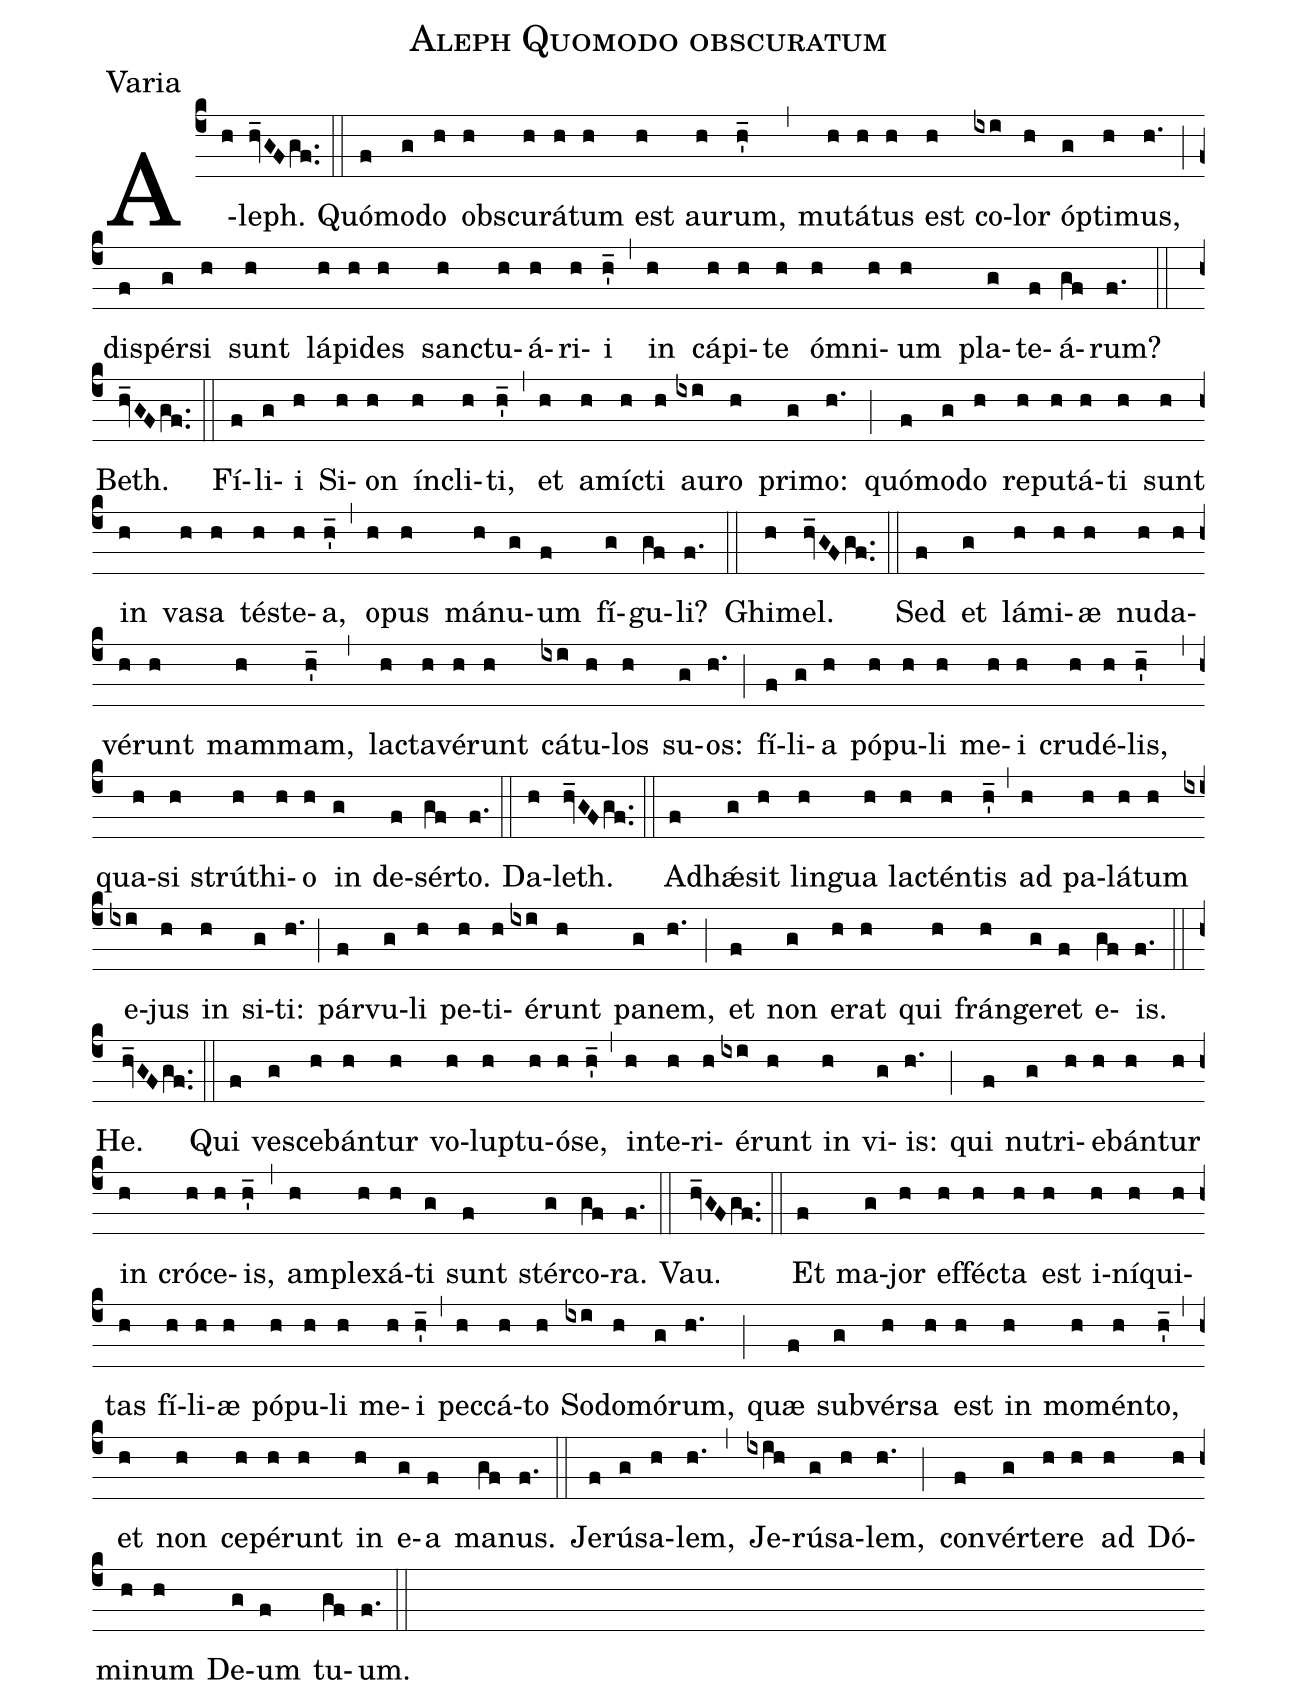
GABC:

name:Aleph Quomodo obscuratum;
office-part:Varia;
%%
(c4) A(h)leph.(hv_GFgf..) (::) Quó(f)mo(g)do(h) ob(h)scu(h)rá(h)tum(h) est(h) au(h)rum,(h'_) (,) mu(h)tá(h)tus(h) est(h) co(ixi)lor(h) óp(g)ti(h)mus,(h.) (;) di(f)spér(g)si(h) sunt(h) lá(h)pi(h)des(h) san(h)ctu(h)á(h)ri(h)i(h'_) (,) in(h) cá(h)pi(h)te(h) óm(h)ni(h)um(h) pla(g)te(f)á(gf)rum?(f.) (::) Beth.(hv_GFgf..) (::) Fí(f)li(g)i(h) Si(h)on(h) ín(h)cli(h)ti,(h'_) (,) et(h) a(h)mí(h)cti(h) au(ixi)ro(h) pri(g)mo:(h.) (;) quó(f)mo(g)do(h) re(h)pu(h)tá(h)ti(h) sunt(h) in(h) va(h)sa(h) té(h)ste(h)a,(h'_) (,) o(h)pus(h) má(h)nu(g)um(f) fí(g)gu(gf)li?(f.) (::) Ghi(h)mel.(hv_GFgf..) (::) Sed(f) et(g) lá(h)mi(h)æ(h) nu(h)da(h)vé(h)runt(h) mam(h)mam,(h'_) (,) la(h)cta(h)vé(h)runt(h) cá(ixi)tu(h)los(h) su(g)os:(h.) (;) fí(f)li(g)a(h) pó(h)pu(h)li(h) me(h)i(h) cru(h)dé(h)lis,(h'_) (,) qua(h)si(h) strú(h)thi(h)o(h) in(g) de(f)sér(gf)to.(f.) (::) Da(h)leth.(hv_GFgf..) (::) A(f)dhǽ(g)sit(h) lin(h)gua(h) la(h)ctén(h)tis(h'_) (,) ad(h) pa(h)lá(h)tum(h) e(ixi)jus(h) in(h) si(g)ti:(h.) (;) pár(f)vu(g)li(h) pe(h)ti(h)é(ixi)runt(h) pa(g)nem,(h.) (;) et(f) non(g) e(h)rat(h) qui(h) frán(h)ge(g)ret(f) e(gf)is.(f.) (::) He.(hv_GFgf..) (::) Qui(f) ve(g)sce(h)bán(h)tur(h) vo(h)lup(h)tu(h)ó(h)se,(h'_) (,) in(h)te(h)ri(h)é(ixi)runt(h) in(h) vi(g)is:(h.) (;) qui(f) nu(g)tri(h)e(h)bán(h)tur(h) in(h) cró(h)ce(h)is,(h'_) (,) am(h)ple(h)xá(h)ti(g) sunt(f) stér(g)co(gf)ra.(f.) (::) Vau.(hv_GFgf..) (::) Et(f) ma(g)jor(h) ef(h)fé(h)cta(h) est(h) i(h)ní(h)qui(h)tas(h) fí(h)li(h)æ(h) pó(h)pu(h)li(h) me(h)i(h'_) (,) pec(h)cá(h)to(h) So(ixi)do(h)mó(g)rum,(h.) (;) quæ(f) sub(g)vér(h)sa(h) est(h) in(h) mo(h)mén(h)to,(h'_) (,) et(h) non(h) ce(h)pé(h)runt(h) in(h) e(g)a(f) ma(gf)nus.(f.) (::) Je(f)rú(g)sa(h)lem,(h.) (,) Je(ixih)rú(g)sa(h)lem,(h.) (;) con(f)vér(g)te(h)re(h) ad(h) Dó(h)mi(h)num(h) De(g)um(f) tu(gf)um.(f.) (::)
